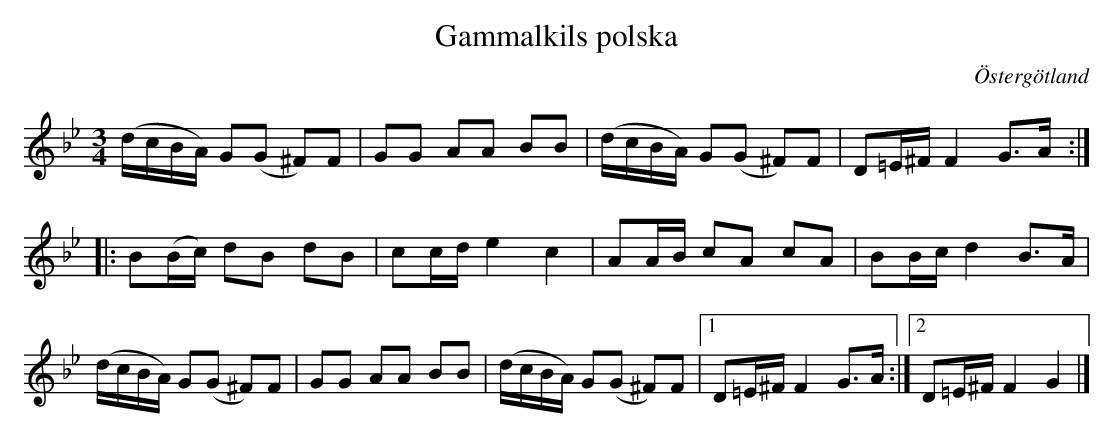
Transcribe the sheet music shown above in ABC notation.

X:1
T: Gammalkils polska
O: Östergötland
M: 3/4
L: 1/16
K: Gm
(dcBA) G2(G2 ^F2)F2 | G2G2 A2A2 B2B2 | (dcBA) G2(G2 ^F2)F2 | D2=E^F F4 G2>A2 ::
B2(Bc) d2B2 d2B2 | c2cd e4 c4 | A2AB c2A2 c2A2 | B2Bc d4 B2>A2 |
(dcBA) G2(G2 ^F2)F2 | G2G2 A2A2 B2B2 | (dcBA) G2(G2 ^F2)F2 |1 D2=E^F F4 G2>A2 :|2 D2=E^F F4 G4 |]
